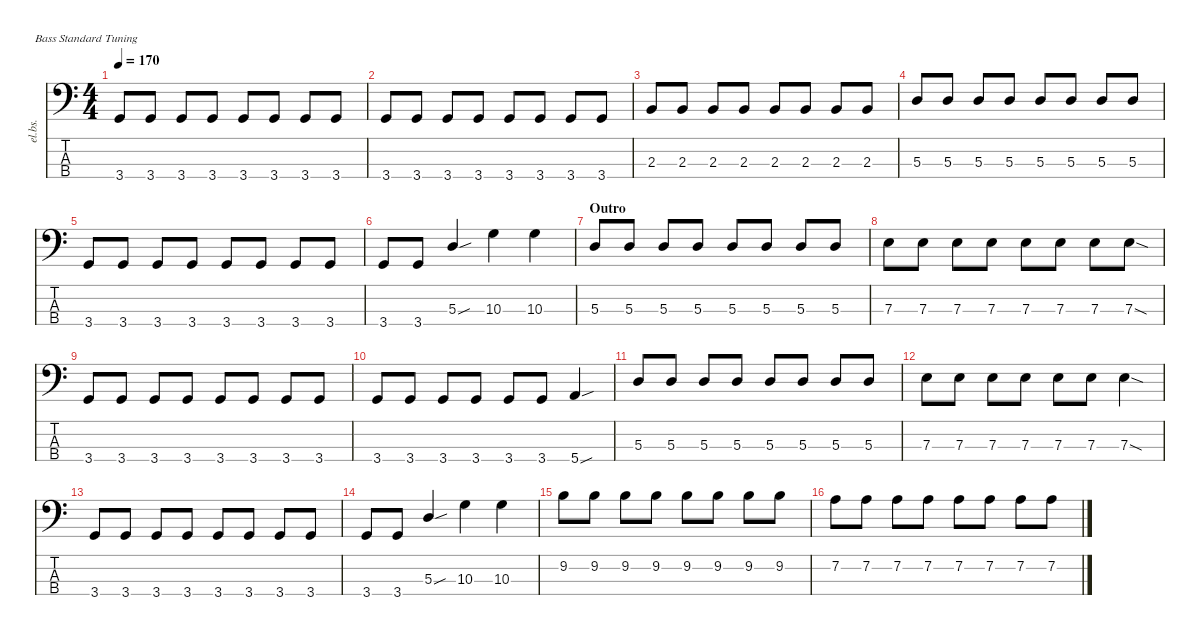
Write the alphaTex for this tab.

\defaultSystemsLayout 4
\hideDynamics
\bracketExtendMode nobrackets
\track ("Electric Bass" "el.bs.") {defaultSystemsLayout 4 instrument electricbassfinger}
\staff {score tabs}
\tuning (G2 D2 A1 E1)
\ts (4 4)
\tempo 170
\clef f4
\ks c
3.4.8{dy mf beam Up} 3.4.8{beam Up} 3.4.8{beam Up} 3.4.8{beam Up} 3.4.8{beam Up} 3.4.8{beam Up} 3.4.8{beam Up} 3.4.8{beam Up} |
3.4.8{beam Up} 3.4.8{beam Up} 3.4.8{beam Up} 3.4.8{beam Up} 3.4.8{beam Up} 3.4.8{beam Up} 3.4.8{beam Up} 3.4.8{beam Up} |
2.3.8{beam Up} 2.3.8{beam Up} 2.3.8{beam Up} 2.3.8{beam Up} 2.3.8{beam Up} 2.3.8{beam Up} 2.3.8{beam Up} 2.3.8{beam Up} |
5.3.8{beam Up} 5.3.8{beam Up} 5.3.8{beam Up} 5.3.8{beam Up} 5.3.8{beam Up} 5.3.8{beam Up} 5.3.8{beam Up} 5.3.8{beam Up} |
3.4.8{beam Up} 3.4.8{beam Up} 3.4.8{beam Up} 3.4.8{beam Up} 3.4.8{beam Up} 3.4.8{beam Up} 3.4.8{beam Up} 3.4.8{beam Up} |
3.4.8{beam Up} 3.4.8{beam Up} 5.3{sou}.4{beam Up} 10.3.4{beam Down} 10.3.4{beam Down} |
\section ("" "Outro")
5.3.8{beam Up} 5.3.8{beam Up} 5.3.8{beam Up} 5.3.8{beam Up} 5.3.8{beam Up} 5.3.8{beam Up} 5.3.8{beam Up} 5.3.8{beam Up} |
7.3.8{beam Down} 7.3.8{beam Down} 7.3.8{beam Down} 7.3.8{beam Down} 7.3.8{beam Down} 7.3.8{beam Down} 7.3.8{beam Down} 7.3{sod}.8{beam Down} |
3.4.8{beam Up} 3.4.8{beam Up} 3.4.8{beam Up} 3.4.8{beam Up} 3.4.8{beam Up} 3.4.8{beam Up} 3.4.8{beam Up} 3.4.8{beam Up} |
3.4.8{beam Up} 3.4.8{beam Up} 3.4.8{beam Up} 3.4.8{beam Up} 3.4.8{beam Up} 3.4.8{beam Up} 5.4{sou}.4{beam Up} |
5.3.8{beam Up} 5.3.8{beam Up} 5.3.8{beam Up} 5.3.8{beam Up} 5.3.8{beam Up} 5.3.8{beam Up} 5.3.8{beam Up} 5.3.8{beam Up} |
7.3.8{beam Down} 7.3.8{beam Down} 7.3.8{beam Down} 7.3.8{beam Down} 7.3.8{beam Down} 7.3.8{beam Down} 7.3{sod}.4{beam Down} |
3.4.8{beam Up} 3.4.8{beam Up} 3.4.8{beam Up} 3.4.8{beam Up} 3.4.8{beam Up} 3.4.8{beam Up} 3.4.8{beam Up} 3.4.8{beam Up} |
3.4.8{beam Up} 3.4.8{beam Up} 5.3{sou}.4{beam Up} 10.3.4{beam Down} 10.3.4{beam Down} |
9.2.8{beam Down} 9.2.8{beam Down} 9.2.8{beam Down} 9.2.8{beam Down} 9.2.8{beam Down} 9.2.8{beam Down} 9.2.8{beam Down} 9.2.8{beam Down} |
7.2.8{beam Down} 7.2.8{beam Down} 7.2.8{beam Down} 7.2.8{beam Down} 7.2.8{beam Down} 7.2.8{beam Down} 7.2.8{beam Down} 7.2.8{beam Down}
